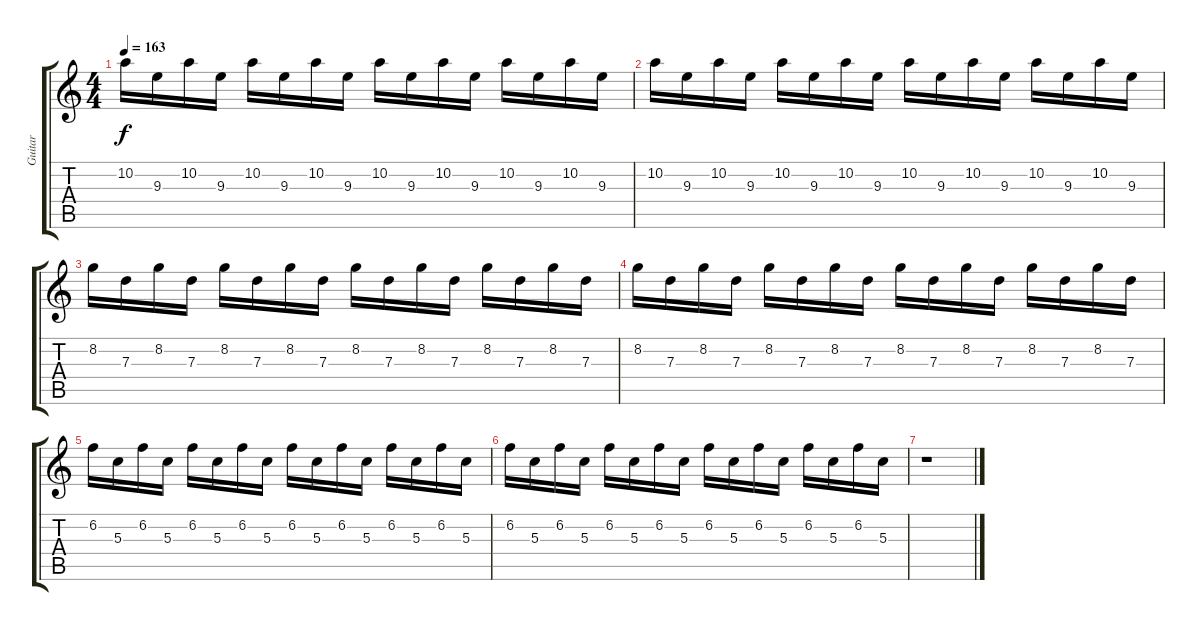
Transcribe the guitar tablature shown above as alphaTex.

\track ("Guitar" "Guitar") {instrument distortionguitar}
\staff {score tabs}
\tuning (E4 B3 G3 D3 A2 E2) {hide}
\ts (4 4)
\tempo 163
\clef g2
\ks c
10.2.16{dy f} 9.3.16 10.2.16 9.3.16 10.2.16 9.3.16 10.2.16 9.3.16 10.2.16 9.3.16 10.2.16 9.3.16 10.2.16 9.3.16 10.2.16 9.3.16 |
10.2.16 9.3.16 10.2.16 9.3.16 10.2.16 9.3.16 10.2.16 9.3.16 10.2.16 9.3.16 10.2.16 9.3.16 10.2.16 9.3.16 10.2.16 9.3.16 |
8.2.16 7.3.16 8.2.16 7.3.16 8.2.16 7.3.16 8.2.16 7.3.16 8.2.16 7.3.16 8.2.16 7.3.16 8.2.16 7.3.16 8.2.16 7.3.16 |
8.2.16 7.3.16 8.2.16 7.3.16 8.2.16 7.3.16 8.2.16 7.3.16 8.2.16 7.3.16 8.2.16 7.3.16 8.2.16 7.3.16 8.2.16 7.3.16 |
6.2.16 5.3.16 6.2.16 5.3.16 6.2.16 5.3.16 6.2.16 5.3.16 6.2.16 5.3.16 6.2.16 5.3.16 6.2.16 5.3.16 6.2.16 5.3.16 |
6.2.16 5.3.16 6.2.16 5.3.16 6.2.16 5.3.16 6.2.16 5.3.16 6.2.16 5.3.16 6.2.16 5.3.16 6.2.16 5.3.16 6.2.16 5.3.16 |
r.1
